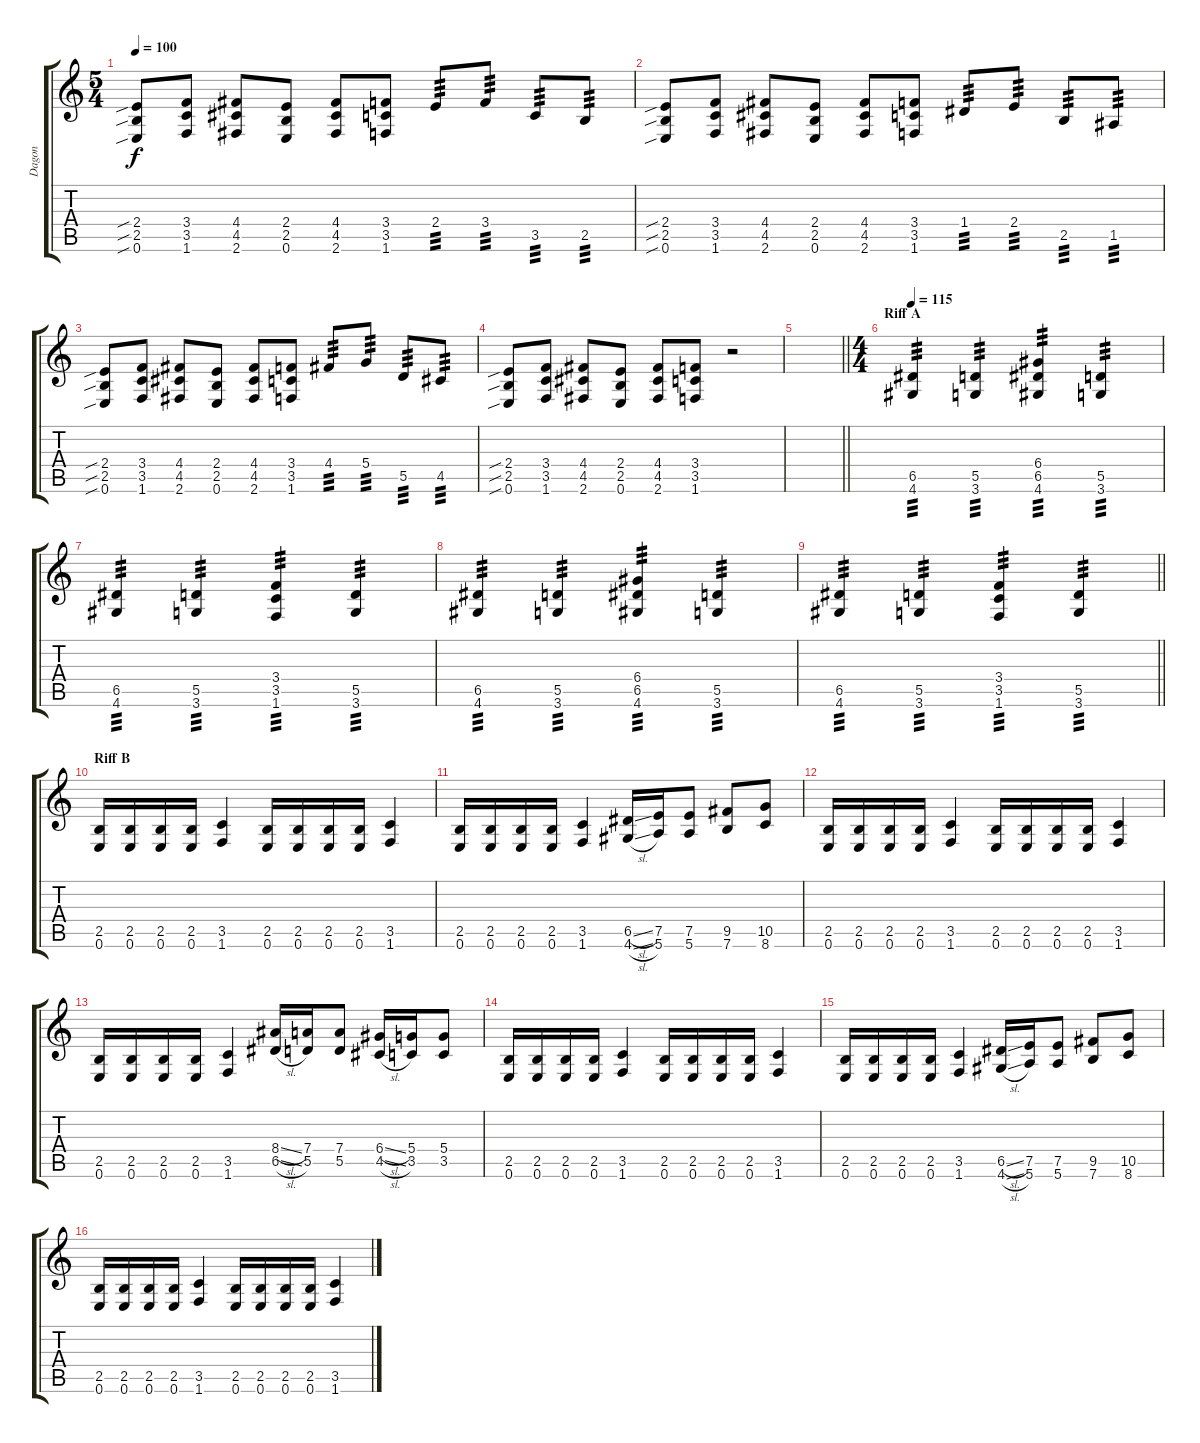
\track ("Dagon" "Dagon") {instrument distortionguitar}
\staff {score tabs}
\tuning (E4 B3 G3 D3 A2 E2) {hide}
\ts (5 4)
\tempo 100
\clef g2
\ks c
(2.4{sib} 2.5{sib} 0.6{sib}).8{dy f} (3.4 3.5 1.6).8 (4.4 4.5 2.6).8 (2.4 2.5 0.6).8 (4.4 4.5 2.6).8 (3.4 3.5 1.6).8 2.4.8{tp 3} 3.4.8{tp 3} 3.5.8{tp 3} 2.5.8{tp 3} |
(2.4{sib} 2.5{sib} 0.6{sib}).8 (3.4 3.5 1.6).8 (4.4 4.5 2.6).8 (2.4 2.5 0.6).8 (4.4 4.5 2.6).8 (3.4 3.5 1.6).8 1.4.8{tp 3} 2.4.8{tp 3} 2.5.8{tp 3} 1.5.8{tp 3} |
(2.4{sib} 2.5{sib} 0.6{sib}).8 (3.4 3.5 1.6).8 (4.4 4.5 2.6).8 (2.4 2.5 0.6).8 (4.4 4.5 2.6).8 (3.4 3.5 1.6).8 4.4.8{tp 3} 5.4.8{tp 3} 5.5.8{tp 3} 4.5.8{tp 3} |
(2.4{sib} 2.5{sib} 0.6{sib}).8 (3.4 3.5 1.6).8 (4.4 4.5 2.6).8 (2.4 2.5 0.6).8 (4.4 4.5 2.6).8 (3.4 3.5 1.6).8 r.2 |
\barLineRight lightlight
|
\ts (4 4)
\section ("" "Riff A")
\tempo 115
(6.5 4.6).4{tp 3} (5.5 3.6).4{tp 3} (6.4 6.5 4.6).4{tp 3} (5.5 3.6).4{tp 3} |
(6.5 4.6).4{tp 3} (5.5 3.6).4{tp 3} (3.4 3.5 1.6).4{tp 3} (5.5 3.6).4{tp 3} |
(6.5 4.6).4{tp 3} (5.5 3.6).4{tp 3} (6.4 6.5 4.6).4{tp 3} (5.5 3.6).4{tp 3} |
\barLineRight lightlight
(6.5 4.6).4{tp 3} (5.5 3.6).4{tp 3} (3.4 3.5 1.6).4{tp 3} (5.5 3.6).4{tp 3} |
\section ("" "Riff B")
(2.5 0.6).16 (2.5 0.6).16 (2.5 0.6).16 (2.5 0.6).16 (3.5 1.6).4 (2.5 0.6).16 (2.5 0.6).16 (2.5 0.6).16 (2.5 0.6).16 (3.5 1.6).4 |
(2.5 0.6).16 (2.5 0.6).16 (2.5 0.6).16 (2.5 0.6).16 (3.5 1.6).4 (6.5{sl} 4.6{sl}).16 (7.5 5.6).16 (7.5 5.6).8 (9.5 7.6).8 (10.5 8.6).8 |
(2.5 0.6).16 (2.5 0.6).16 (2.5 0.6).16 (2.5 0.6).16 (3.5 1.6).4 (2.5 0.6).16 (2.5 0.6).16 (2.5 0.6).16 (2.5 0.6).16 (3.5 1.6).4 |
(2.5 0.6).16 (2.5 0.6).16 (2.5 0.6).16 (2.5 0.6).16 (3.5 1.6).4 (8.4{sl} 6.5{sl}).16 (7.4 5.5).16 (7.4 5.5).8 (6.4{sl} 4.5{sl}).16 (5.4 3.5).16 (5.4 3.5).8 |
(2.5 0.6).16 (2.5 0.6).16 (2.5 0.6).16 (2.5 0.6).16 (3.5 1.6).4 (2.5 0.6).16 (2.5 0.6).16 (2.5 0.6).16 (2.5 0.6).16 (3.5 1.6).4 |
(2.5 0.6).16 (2.5 0.6).16 (2.5 0.6).16 (2.5 0.6).16 (3.5 1.6).4 (6.5{sl} 4.6{sl}).16 (7.5 5.6).16 (7.5 5.6).8 (9.5 7.6).8 (10.5 8.6).8 |
(2.5 0.6).16 (2.5 0.6).16 (2.5 0.6).16 (2.5 0.6).16 (3.5 1.6).4 (2.5 0.6).16 (2.5 0.6).16 (2.5 0.6).16 (2.5 0.6).16 (3.5 1.6).4
